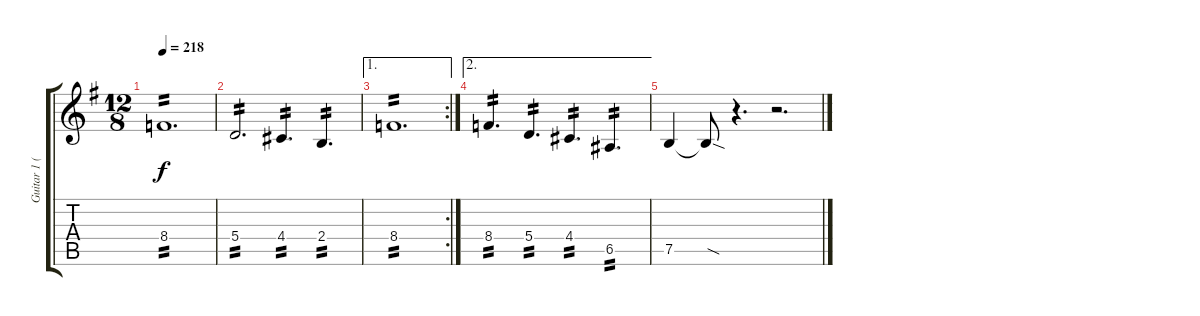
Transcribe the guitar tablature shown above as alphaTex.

\track ("Guitar 1 (Sean)" "Guitar 1 (") {instrument distortionguitar}
\staff {score tabs}
\tuning (B3 Gb3 D3 A2 E2 B1) {hide}
\ts (12 8)
\tempo 218
\clef g2
\ks eminor
8.4.1{d tp 2 dy f} |
5.4.2{d tp 2} 4.4.4{d tp 2} 2.4.4{d tp 2} |
\ae 1
\rc 2
8.4.1{d tp 2} |
\ae 2
8.4.4{d tp 2} 5.4.4{d tp 2} 4.4.4{d tp 2} 6.5.4{d tp 2} |
7.5.4 7.5{sod t}.8 r.4{d} r.2{d}
